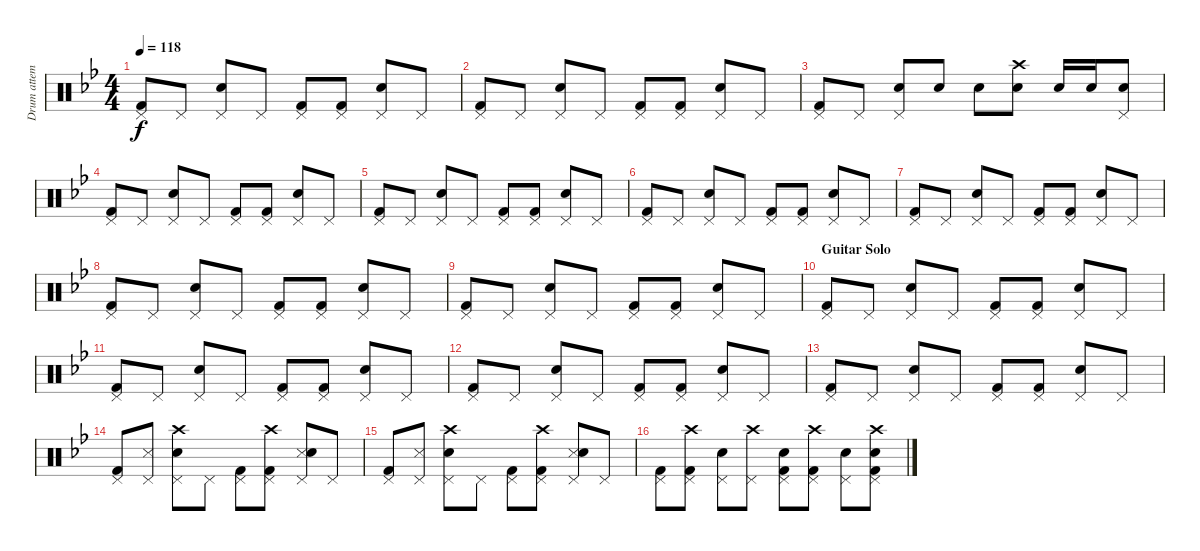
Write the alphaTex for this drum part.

\track ("Drum attempt" "Drum attem") {instrument percussion}
\staff {score}
\articulation defaults
\ts (4 4)
\tempo 118
\clef neutral
\ks bb
("Pedal Hi-Hat (hit)" "Kick (hit) 2").8{dy f} "Pedal Hi-Hat (hit)".8 ("Pedal Hi-Hat (hit)" "Electric Snare (hit)").8 "Pedal Hi-Hat (hit)".8 ("Pedal Hi-Hat (hit)" "Kick (hit) 2").8 ("Pedal Hi-Hat (hit)" "Kick (hit) 2").8 ("Pedal Hi-Hat (hit)" "Electric Snare (hit)").8 "Pedal Hi-Hat (hit)".8 |
("Pedal Hi-Hat (hit)" "Kick (hit) 2").8 "Pedal Hi-Hat (hit)".8 ("Pedal Hi-Hat (hit)" "Electric Snare (hit)").8 "Pedal Hi-Hat (hit)".8 ("Pedal Hi-Hat (hit)" "Kick (hit) 2").8 ("Pedal Hi-Hat (hit)" "Kick (hit) 2").8 ("Pedal Hi-Hat (hit)" "Electric Snare (hit)").8 "Pedal Hi-Hat (hit)".8 |
("Pedal Hi-Hat (hit)" "Kick (hit) 2").8 "Pedal Hi-Hat (hit)".8 ("Pedal Hi-Hat (hit)" "Electric Snare (hit)").8 "Electric Snare (hit)".8 "Electric Snare (hit)".8 ("Crash high (hit)" "Electric Snare (hit)").8 "Electric Snare (hit)".16 "Electric Snare (hit)".16 ("Pedal Hi-Hat (hit)" "Electric Snare (hit)").8 |
("Pedal Hi-Hat (hit)" "Kick (hit) 2").8 "Pedal Hi-Hat (hit)".8 ("Pedal Hi-Hat (hit)" "Electric Snare (hit)").8 "Pedal Hi-Hat (hit)".8 ("Pedal Hi-Hat (hit)" "Kick (hit) 2").8 ("Pedal Hi-Hat (hit)" "Kick (hit) 2").8 ("Pedal Hi-Hat (hit)" "Electric Snare (hit)").8 "Pedal Hi-Hat (hit)".8 |
("Pedal Hi-Hat (hit)" "Kick (hit) 2").8 "Pedal Hi-Hat (hit)".8 ("Pedal Hi-Hat (hit)" "Electric Snare (hit)").8 "Pedal Hi-Hat (hit)".8 ("Pedal Hi-Hat (hit)" "Kick (hit) 2").8 ("Pedal Hi-Hat (hit)" "Kick (hit) 2").8 ("Pedal Hi-Hat (hit)" "Electric Snare (hit)").8 "Pedal Hi-Hat (hit)".8 |
("Pedal Hi-Hat (hit)" "Kick (hit) 2").8 "Pedal Hi-Hat (hit)".8 ("Pedal Hi-Hat (hit)" "Electric Snare (hit)").8 "Pedal Hi-Hat (hit)".8 ("Pedal Hi-Hat (hit)" "Kick (hit) 2").8 ("Pedal Hi-Hat (hit)" "Kick (hit) 2").8 ("Pedal Hi-Hat (hit)" "Electric Snare (hit)").8 "Pedal Hi-Hat (hit)".8 |
("Pedal Hi-Hat (hit)" "Kick (hit) 2").8 "Pedal Hi-Hat (hit)".8 ("Pedal Hi-Hat (hit)" "Electric Snare (hit)").8 "Pedal Hi-Hat (hit)".8 ("Pedal Hi-Hat (hit)" "Kick (hit) 2").8 ("Pedal Hi-Hat (hit)" "Kick (hit) 2").8 ("Pedal Hi-Hat (hit)" "Electric Snare (hit)").8 "Pedal Hi-Hat (hit)".8 |
("Pedal Hi-Hat (hit)" "Kick (hit) 2").8 "Pedal Hi-Hat (hit)".8 ("Pedal Hi-Hat (hit)" "Electric Snare (hit)").8 "Pedal Hi-Hat (hit)".8 ("Pedal Hi-Hat (hit)" "Kick (hit) 2").8 ("Pedal Hi-Hat (hit)" "Kick (hit) 2").8 ("Pedal Hi-Hat (hit)" "Electric Snare (hit)").8 "Pedal Hi-Hat (hit)".8 |
("Pedal Hi-Hat (hit)" "Kick (hit) 2").8 "Pedal Hi-Hat (hit)".8 ("Pedal Hi-Hat (hit)" "Electric Snare (hit)").8 "Pedal Hi-Hat (hit)".8 ("Pedal Hi-Hat (hit)" "Kick (hit) 2").8 ("Pedal Hi-Hat (hit)" "Kick (hit) 2").8 ("Pedal Hi-Hat (hit)" "Electric Snare (hit)").8 "Pedal Hi-Hat (hit)".8 |
\section ("" "Guitar Solo")
("Pedal Hi-Hat (hit)" "Kick (hit) 2").8 "Pedal Hi-Hat (hit)".8 ("Pedal Hi-Hat (hit)" "Electric Snare (hit)").8 "Pedal Hi-Hat (hit)".8 ("Pedal Hi-Hat (hit)" "Kick (hit) 2").8 ("Pedal Hi-Hat (hit)" "Kick (hit) 2").8 ("Pedal Hi-Hat (hit)" "Electric Snare (hit)").8 "Pedal Hi-Hat (hit)".8 |
("Pedal Hi-Hat (hit)" "Kick (hit) 2").8 "Pedal Hi-Hat (hit)".8 ("Pedal Hi-Hat (hit)" "Electric Snare (hit)").8 "Pedal Hi-Hat (hit)".8 ("Pedal Hi-Hat (hit)" "Kick (hit) 2").8 ("Pedal Hi-Hat (hit)" "Kick (hit) 2").8 ("Pedal Hi-Hat (hit)" "Electric Snare (hit)").8 "Pedal Hi-Hat (hit)".8 |
("Pedal Hi-Hat (hit)" "Kick (hit) 2").8 "Pedal Hi-Hat (hit)".8 ("Pedal Hi-Hat (hit)" "Electric Snare (hit)").8 "Pedal Hi-Hat (hit)".8 ("Pedal Hi-Hat (hit)" "Kick (hit) 2").8 ("Pedal Hi-Hat (hit)" "Kick (hit) 2").8 ("Pedal Hi-Hat (hit)" "Electric Snare (hit)").8 "Pedal Hi-Hat (hit)".8 |
("Pedal Hi-Hat (hit)" "Kick (hit) 2").8 "Pedal Hi-Hat (hit)".8 ("Pedal Hi-Hat (hit)" "Electric Snare (hit)").8 "Pedal Hi-Hat (hit)".8 ("Pedal Hi-Hat (hit)" "Kick (hit) 2").8 ("Pedal Hi-Hat (hit)" "Kick (hit) 2").8 ("Pedal Hi-Hat (hit)" "Electric Snare (hit)").8 "Pedal Hi-Hat (hit)".8 |
("Pedal Hi-Hat (hit)" "Kick (hit) 2").8 ("Pedal Hi-Hat (hit)" "Snare (side stick) 3").8 ("Pedal Hi-Hat (hit)" "Crash high (hit)" "Electric Snare (hit)").8 "Pedal Hi-Hat (hit)".8 ("Pedal Hi-Hat (hit)" "Kick (hit) 2").8 ("Pedal Hi-Hat (hit)" "Crash high (hit)" "Kick (hit) 2").8 ("Pedal Hi-Hat (hit)" "Snare (side stick) 3" "Electric Snare (hit)").8 "Pedal Hi-Hat (hit)".8 |
("Pedal Hi-Hat (hit)" "Kick (hit) 2").8 ("Pedal Hi-Hat (hit)" "Snare (side stick) 3").8 ("Pedal Hi-Hat (hit)" "Crash high (hit)" "Electric Snare (hit)").8 "Pedal Hi-Hat (hit)".8 ("Pedal Hi-Hat (hit)" "Kick (hit) 2").8 ("Pedal Hi-Hat (hit)" "Crash high (hit)" "Kick (hit) 2").8 ("Pedal Hi-Hat (hit)" "Snare (side stick) 3" "Electric Snare (hit)").8 "Pedal Hi-Hat (hit)".8 |
("Pedal Hi-Hat (hit)" "Kick (hit) 2").8 ("Pedal Hi-Hat (hit)" "Crash high (hit)" "Kick (hit) 2").8 ("Pedal Hi-Hat (hit)" "Electric Snare (hit)").8 ("Pedal Hi-Hat (hit)" "Crash high (hit)").8 ("Pedal Hi-Hat (hit)" "Electric Snare (hit)" "Kick (hit) 2").8 ("Pedal Hi-Hat (hit)" "Crash high (hit)" "Kick (hit) 2").8 ("Pedal Hi-Hat (hit)" "Electric Snare (hit)").8 ("Pedal Hi-Hat (hit)" "Crash high (hit)" "Electric Snare (hit)" "Kick (hit) 2").8
